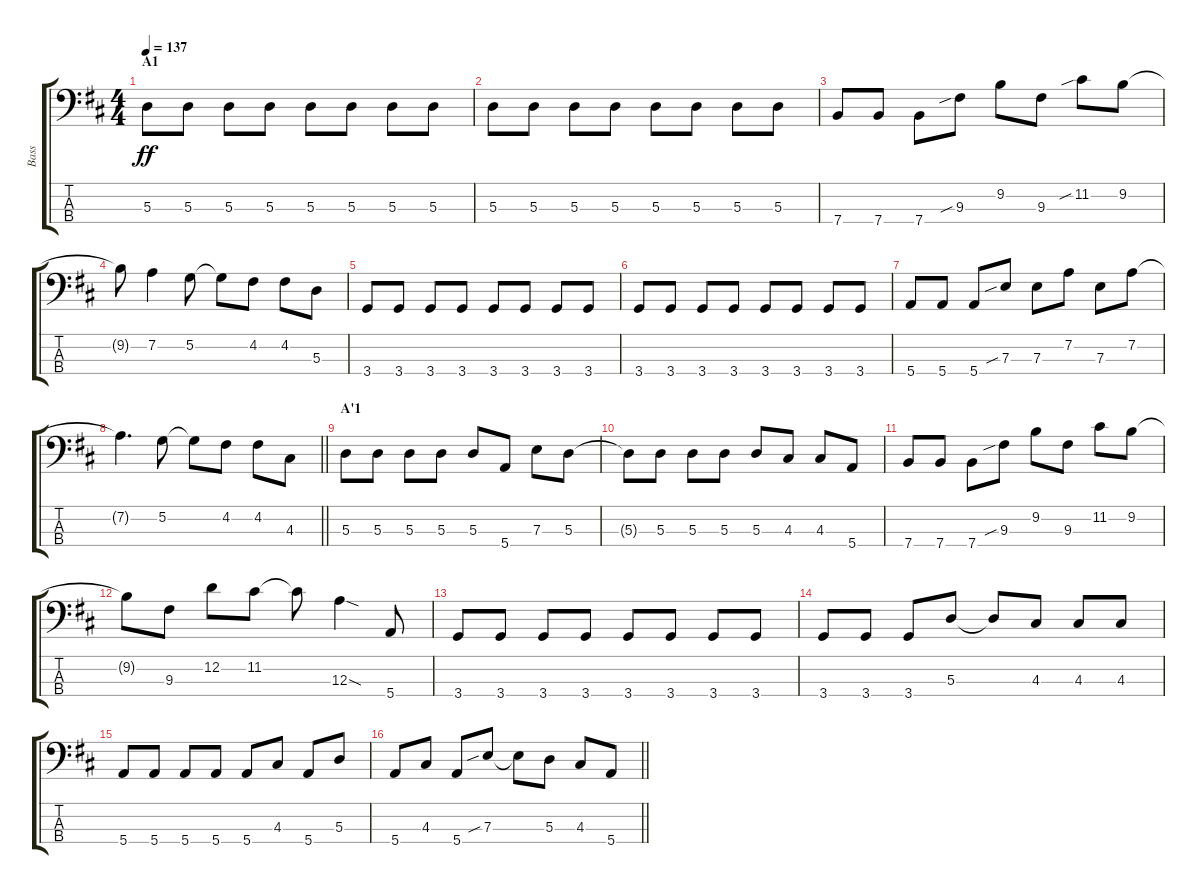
\track ("Bass" "Bass") {instrument electricbasspick}
\staff {score tabs}
\tuning (G2 D2 A1 E1) {hide}
\ts (4 4)
\section ("" "A1")
\tempo 137
\clef f4
\ks d
5.3.8{dy ff} 5.3.8 5.3.8 5.3.8 5.3.8 5.3.8 5.3.8 5.3.8 |
5.3.8 5.3.8 5.3.8 5.3.8 5.3.8 5.3.8 5.3.8 5.3.8 |
7.4.8 7.4.8 7.4.8 9.3{sib}.8 9.2.8 9.3.8 11.2{sib}.8 9.2.8 |
9.2{t}.8 7.2.4 5.2.8 5.2{t}.8 4.2.8 4.2.8 5.3.8 |
3.4.8 3.4.8 3.4.8 3.4.8 3.4.8 3.4.8 3.4.8 3.4.8 |
3.4.8 3.4.8 3.4.8 3.4.8 3.4.8 3.4.8 3.4.8 3.4.8 |
5.4.8 5.4.8 5.4.8 7.3{sib}.8 7.3.8 7.2.8 7.3.8 7.2.8 |
\barLineRight lightlight
7.2{t}.4{d} 5.2.8 5.2{t}.8 4.2.8 4.2.8 4.3.8 |
\section ("" "A'1")
5.3.8 5.3.8 5.3.8 5.3.8 5.3.8 5.4.8 7.3.8 5.3.8 |
5.3{t}.8 5.3.8 5.3.8 5.3.8 5.3.8 4.3.8 4.3.8 5.4.8 |
7.4.8 7.4.8 7.4.8 9.3{sib}.8 9.2.8 9.3.8 11.2.8 9.2.8 |
9.2{t}.8 9.3.8 12.2.8 11.2.8 11.2{t}.8 12.3{sod}.4 5.4.8 |
3.4.8 3.4.8 3.4.8 3.4.8 3.4.8 3.4.8 3.4.8 3.4.8 |
3.4.8 3.4.8 3.4.8 5.3.8 5.3{t}.8 4.3.8 4.3.8 4.3.8 |
5.4.8 5.4.8 5.4.8 5.4.8 5.4.8 4.3.8 5.4.8 5.3.8 |
\barLineRight lightlight
5.4.8 4.3.8 5.4.8 7.3{sib}.8 7.3{t}.8 5.3.8 4.3.8 5.4.8
